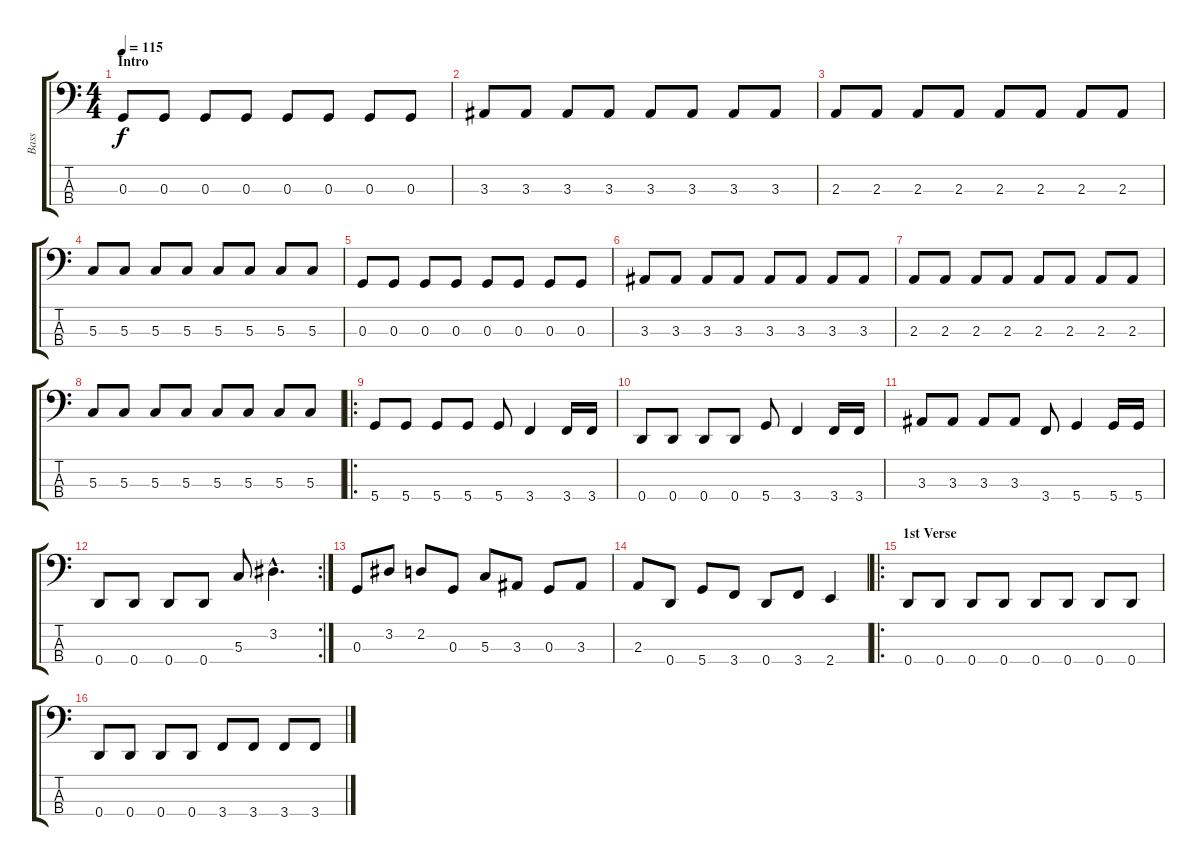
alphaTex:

\track ("Bass" "Bass") {instrument electricbassfinger}
\staff {score tabs}
\tuning (F2 C2 G1 D1) {hide}
\ts (4 4)
\section ("" "Intro")
\tempo 115
\clef f4
\ks c
0.3.8{dy f instrument electricbassfinger} 0.3.8 0.3.8 0.3.8 0.3.8 0.3.8 0.3.8 0.3.8 |
3.3.8 3.3.8 3.3.8 3.3.8 3.3.8 3.3.8 3.3.8 3.3.8 |
2.3.8 2.3.8 2.3.8 2.3.8 2.3.8 2.3.8 2.3.8 2.3.8 |
5.3.8 5.3.8 5.3.8 5.3.8 5.3.8 5.3.8 5.3.8 5.3.8 |
0.3.8 0.3.8 0.3.8 0.3.8 0.3.8 0.3.8 0.3.8 0.3.8 |
3.3.8 3.3.8 3.3.8 3.3.8 3.3.8 3.3.8 3.3.8 3.3.8 |
2.3.8 2.3.8 2.3.8 2.3.8 2.3.8 2.3.8 2.3.8 2.3.8 |
5.3.8 5.3.8 5.3.8 5.3.8 5.3.8 5.3.8 5.3.8 5.3.8 |
\ro
5.4.8 5.4.8 5.4.8 5.4.8 5.4.8 3.4.4 3.4.16 3.4.16 |
0.4.8 0.4.8 0.4.8 0.4.8 5.4.8 3.4.4 3.4.16 3.4.16 |
3.3.8 3.3.8 3.3.8 3.3.8 3.4.8 5.4.4 5.4.16 5.4.16 |
\rc 2
0.4.8 0.4.8 0.4.8 0.4.8 5.3.8 3.2{hac}.4{d} |
0.3.8 3.2.8 2.2.8 0.3.8 5.3.8 3.3.8 0.3.8 3.3.8 |
2.3.8 0.4.8 5.4.8 3.4.8 0.4.8 3.4.8 2.4.4 |
\ro
\section ("" "1st Verse")
0.4.8 0.4.8 0.4.8 0.4.8 0.4.8 0.4.8 0.4.8 0.4.8 |
0.4.8 0.4.8 0.4.8 0.4.8 3.4.8 3.4.8 3.4.8 3.4.8
